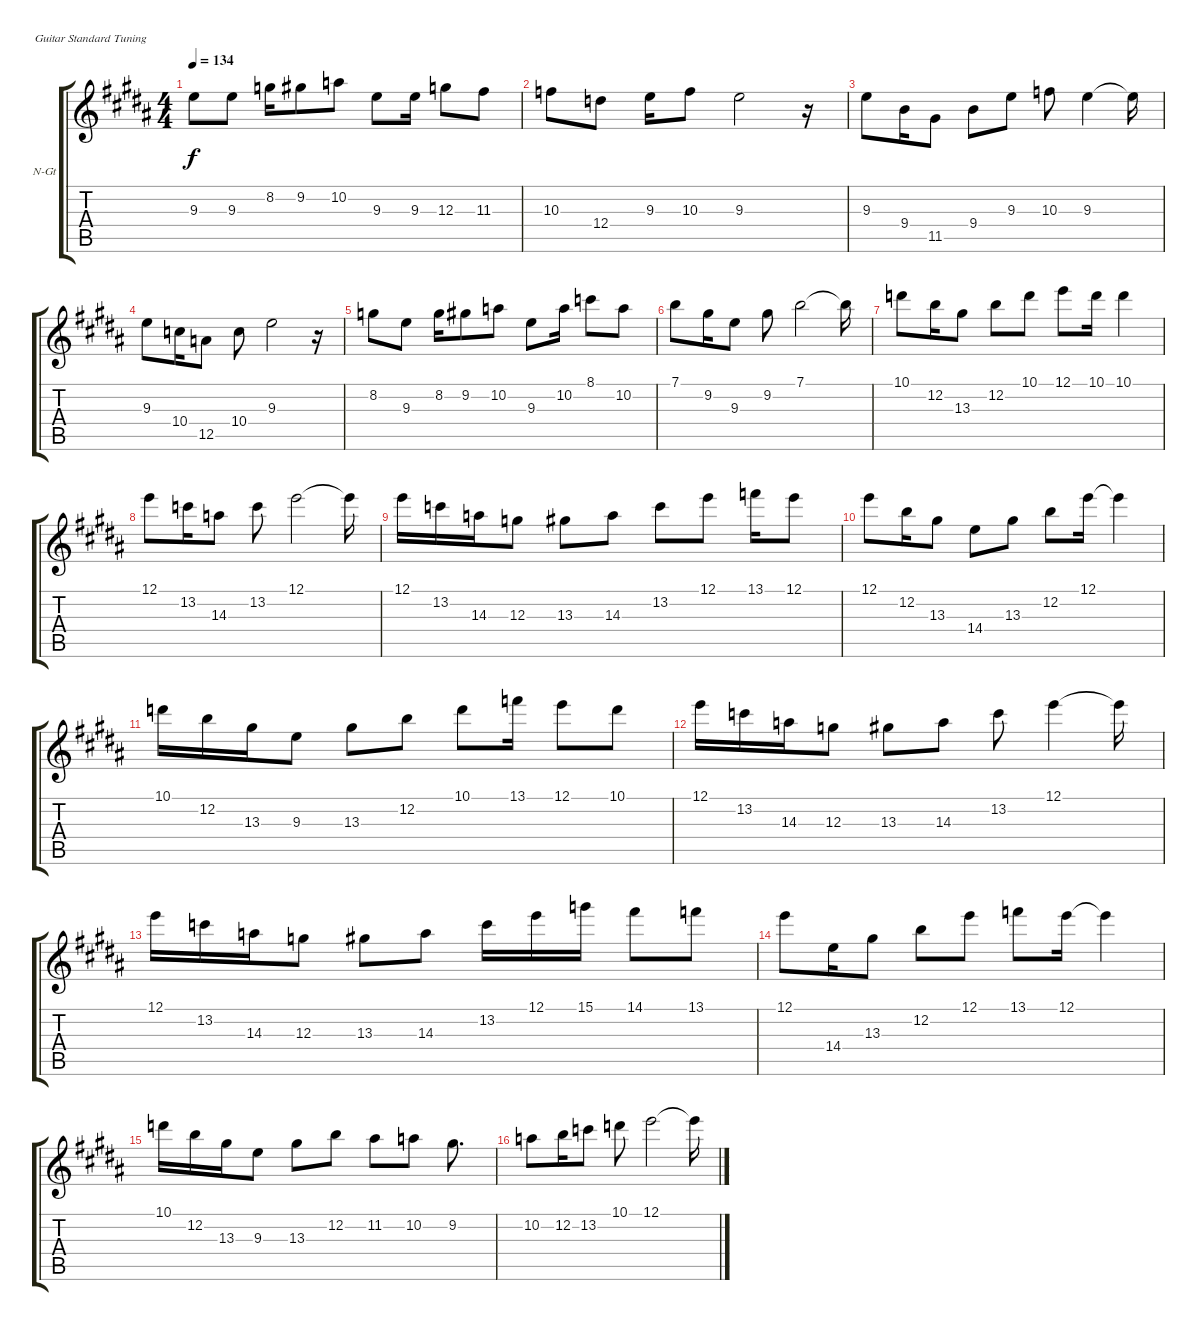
\defaultSystemsLayout 4
\bracketExtendMode groupsimilarinstruments
\firstSystemTrackNameOrientation horizontal
\otherSystemsTrackNameOrientation horizontal
\track ("Wynand" "N-Gt") {instrument acousticguitarnylon}
\staff {score tabs}
\tuning (E4 B3 G3 D3 A2 E2)
\ts (4 4)
\tempo 134
\clef g2
\ks b
9.3.8{dy f} 9.3.8 8.2.16 9.2.8 10.2.8 9.3.8 9.3.16 12.3.8 11.3.8 |
10.3.8 12.4.8 9.3.16 10.3.8 9.3.2 r.16 |
9.3.8 9.4.16 11.5.8 9.4.8 9.3.8 10.3.8 9.3.4 9.3{t}.16 |
9.3.8 10.4.16 12.5.8 10.4.8 9.3.2 r.16 |
8.2.8 9.3.8 8.2.16 9.2.8 10.2.8 9.3.8 10.2.16 8.1.8 10.2.8 |
7.1.8 9.2.16 9.3.8 9.2.8 7.1.2 7.1{t}.16 |
10.1.8 12.2.16 13.3.8 12.2.8 10.1.8 12.1.8 10.1.16 10.1.4 |
12.1.8 13.2.16 14.3.8 13.2.8 12.1.2 12.1{t}.16 |
12.1.16 13.2.16 14.3.16 12.3.8 13.3.8 14.3.8 13.2.8 12.1.8 13.1.16 12.1.8 |
12.1.8 12.2.16 13.3.8 14.4.8 13.3.8 12.2.8 12.1.16 12.1{t}.4 |
10.1.16 12.2.16 13.3.16 9.3.8 13.3.8 12.2.8 10.1.8 13.1.16 12.1.8 10.1.8 |
12.1.16 13.2.16 14.3.16 12.3.8 13.3.8 14.3.8 13.2.8 12.1.4 12.1{t}.16 |
12.1.16 13.2.16 14.3.16 12.3.8 13.3.8 14.3.8 13.2.16 12.1.16 15.1.16 14.1.8 13.1.8 |
12.1.8 14.4.16 13.3.8 12.2.8 12.1.8 13.1.8 12.1.16 12.1{t}.4 |
10.1.16 12.2.16 13.3.16 9.3.8 13.3.8 12.2.8 11.2.8 10.2.8 9.2.8{d} |
10.2.8 12.2.16 13.2.8 10.1.8 12.1.2 12.1{t}.16
